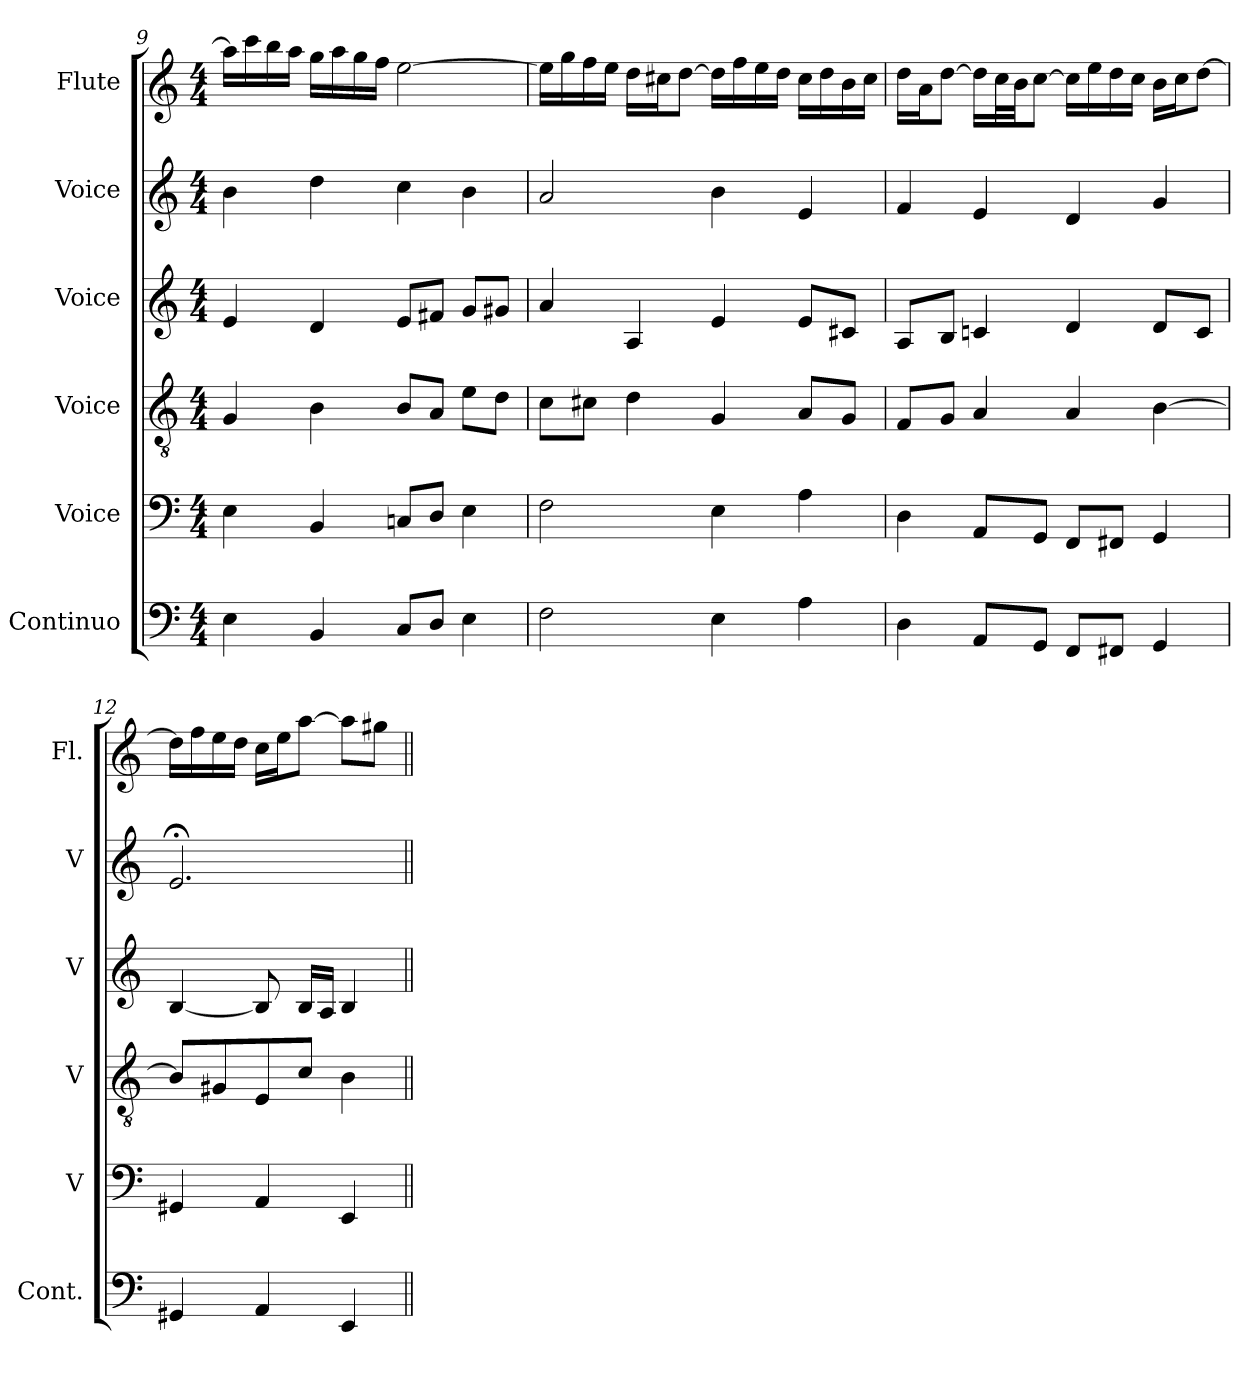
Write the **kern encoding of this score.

**kern	**kern	**kern	**kern	**kern	**kern
*part6	*part5	*part4	*part3	*part2	*part1
*staff6	*staff5	*staff4	*staff3	*staff2	*staff1
*I"Continuo	*I"Voice	*I"Voice	*I"Voice	*I"Voice	*I"Flute
*I'Cont.	*I'V	*I'V	*I'V	*I'V	*I'Fl.
*clefF4	*clefF4	*clefGv2	*clefG2	*clefG2	*clefG2
*ITrd7c12	*	*	*	*	*
*k[]	*k[]	*k[]	*k[]	*k[]	*k[]
*M4/4	*M4/4	*M4/4	*M4/4	*M4/4	*M4/4
=9	=9	=9	=9	=9	=9
4EE\	4E\	4G/	4e/	4b\	16aa\LL]
.	.	.	.	.	16ccc\
.	.	.	.	.	16bb\
.	.	.	.	.	16aa\JJ
4BBB/	4BB/	4B\	4d/	4dd\	16gg\LL
.	.	.	.	.	16aa\
.	.	.	.	.	16gg\
.	.	.	.	.	16ff\JJ
8CC/L	8Cn/L	8B/L	8e/L	4cc\	[2ee\
8DD/J	8D/J	8A/J	8f#X/J	.	.
4EE\	4E\	8e\L	8g/L	4b\	.
.	.	8d\J	8g#X/J	.	.
!!LO:PB:g=z
=10	=10	=10	=10	=10	=10
2FF\	2F\	8c\L	4a/	2a/	16ee\LL]
.	.	.	.	.	16gg\
.	.	8c#X\J	.	.	16ff\
.	.	.	.	.	16ee\JJ
.	.	4d\	4A/	.	16dd\LL
.	.	.	.	.	16cc#X\J
.	.	.	.	.	[8dd\J
4EE\	4E\	4G/	4e/	4b\	16dd\LL]
.	.	.	.	.	16ff\
.	.	.	.	.	16ee\
.	.	.	.	.	16dd\JJ
4AA\	4A\	8A/L	8e/L	4e/	16cc#\LL
.	.	.	.	.	16dd\
.	.	8G/J	8c#X/J	.	16b\
.	.	.	.	.	16cc#\JJ
=11	=11	=11	=11	=11	=11
4DD\	4D\	8F/L	8A/L	4f/	16dd\LL
.	.	.	.	.	16a\J
.	.	8G/J	8B/J	.	[8dd\J
8AAA/L	8AA/L	4A/	4cn/	4e/	16dd\LL]
.	.	.	.	.	32cc\L
.	.	.	.	.	32b\JJ
8GGG/J	8GG/J	.	.	.	[8cc\J
8FFF/L	8FF/L	4A/	4d/	4d/	16cc\LL]
.	.	.	.	.	16ee\
8FFF#X/J	8FF#X/J	.	.	.	16dd\
.	.	.	.	.	16cc\JJ
4GGG/	4GG/	[4B\	8d/L	4g/	16b\LL
.	.	.	.	.	16cc\J
.	.	.	8c/J	.	[8dd\J
=12	=12	=12	=12	=12	=12
4GGG#X/	4GG#X/	8B/L]	[4B/	2.e;</	16dd\LL]
.	.	.	.	.	16ff\
.	.	8G#X/	.	.	16ee\
.	.	.	.	.	16dd\JJ
4AAA/	4AA/	8E/	8B/]	.	16cc\LL
.	.	.	.	.	16ee\J
.	.	8c/J	16B/LL	.	[8aa\J
.	.	.	16A/JJ	.	.
4EEE/	4EE/	4B\	4B/	.	8aa\L]
.	.	.	.	.	8gg#X\J
=||	=||	=||	=||	=||	=||
*-	*-	*-	*-	*-	*-
